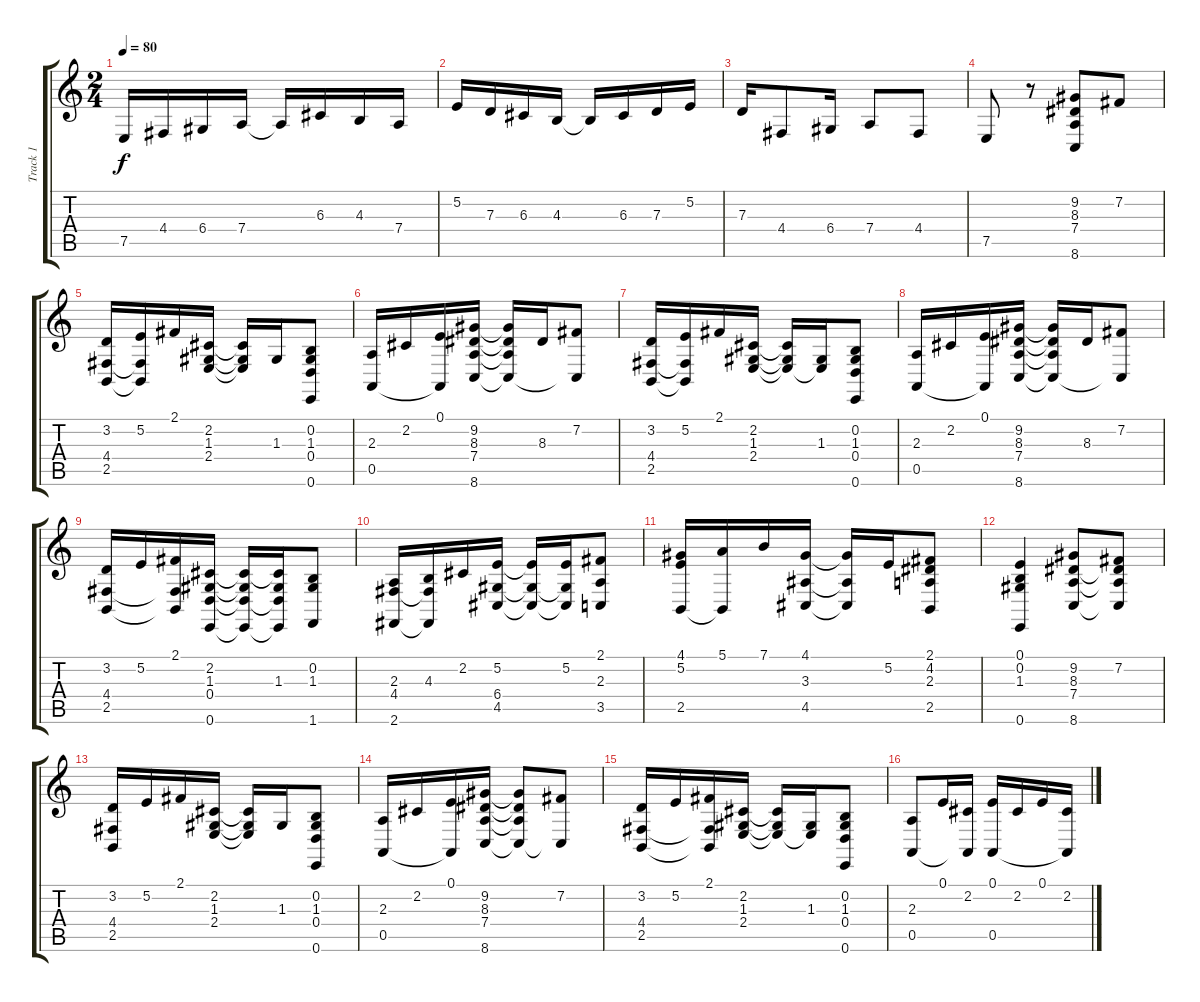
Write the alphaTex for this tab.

\track ("Track 1" "Track 1") {instrument honkytonkpiano}
\staff {score tabs}
\tuning (E4 B3 G3 D3 A2 E2) {hide}
\ts (2 4)
\tempo 80
\clef g2
\ks c
7.5.16{dy f instrument honkytonkpiano} 4.4.16 6.4.16 7.4.16 7.4{t}.16 6.3.16 4.3.16 7.4.16 |
5.2.16 7.3.16 6.3.16 4.3.16 4.3{t}.16 6.3.16 7.3.16 5.2.16 |
7.3.16 4.4.8 6.4.16 7.4.8 4.4.8 |
7.5.8 r.8 (9.2 8.3 7.4 8.6).8 7.2.8 |
(3.2 4.4 2.5).16 (5.2 4.4{t} 2.5{t}).16 2.1.16 (2.2 1.3 2.4).16 (2.2{t} 1.3{t} 2.4{t}).16 1.3.16 (0.2 1.3 0.4 0.6).8 |
(2.3 0.5).16 2.2.16 (0.1 0.5{t}).16 (9.2 8.3 7.4 8.6).16 (9.2{t} 8.3{t} 7.4{t} 8.6{t}).16 8.3.16 (7.2 8.6{t}).8 |
(3.2 4.4 2.5).16 (5.2 4.4{t} 2.5{t}).16 2.1.16 (2.2 1.3 2.4).16 (2.2{t} 1.3{t} 2.4{t}).16 (1.3 2.4{t}).16 (0.2 1.3 0.4 0.6).8 |
(2.3 0.5).16 2.2.16 (0.1 0.5{t}).16 (9.2 8.3 7.4 8.6).16 (9.2{t} 8.3{t} 7.4{t} 8.6{t}).16 8.3.16 (7.2 8.6{t}).8 |
(3.2 4.4 2.5).16 5.2.16 (2.1 4.4{t} 2.5{t}).16 (2.2 1.3 0.4 0.6).16 (2.2{t} 1.3{t} 0.4{t} 0.6{t}).16 (2.2{t} 1.3 0.4{t} 0.6{t}).16 (0.2 1.3 1.6).8 |
(2.3 4.4 2.6).16 (4.3 4.4{t} 2.6{t}).16 2.2.16 (5.2 6.4 4.5).16 (5.2{t} 6.4{t} 4.5{t}).16 (5.2 6.4{t} 4.5{t}).16 (2.1 2.3 3.5).8 |
(4.1 5.2 2.5).16 (5.1 2.5{t}).16 7.1.16 (4.1 3.3 4.5).16 (4.1{t} 3.3{t} 4.5{t}).16 5.2.16 (2.1 4.2 2.3 2.5).8 |
(0.1 0.2 1.3 0.6).4 (9.2 8.3 7.4 8.6).8 (7.2 8.3{t} 7.4{t} 8.6{t}).8 |
(3.2 4.4 2.5).16 5.2.16 2.1.16 (2.2 1.3 2.4).16 (2.2{t} 1.3{t} 2.4{t}).16 1.3.16 (0.2 1.3 0.4 0.6).8 |
(2.3 0.5).16 2.2.16 (0.1 0.5{t}).16 (9.2 8.3 7.4 8.6).16 (9.2{t} 8.3{t} 7.4{t} 8.6{t}).8 (7.2 8.6{t}).8 |
(3.2 4.4 2.5).16 5.2.16 (2.1 4.4{t} 2.5{t}).16 (2.2 1.3 2.4).16 (2.2{t} 1.3{t} 2.4{t}).16 (1.3 2.4{t}).16 (0.2 1.3 0.4 0.6).8 |
(2.3 0.5).8 0.1.16 (2.2 0.5{t}).16 (0.1 0.5).16 2.2.16 0.1.16 (2.2 0.5{t}).16
